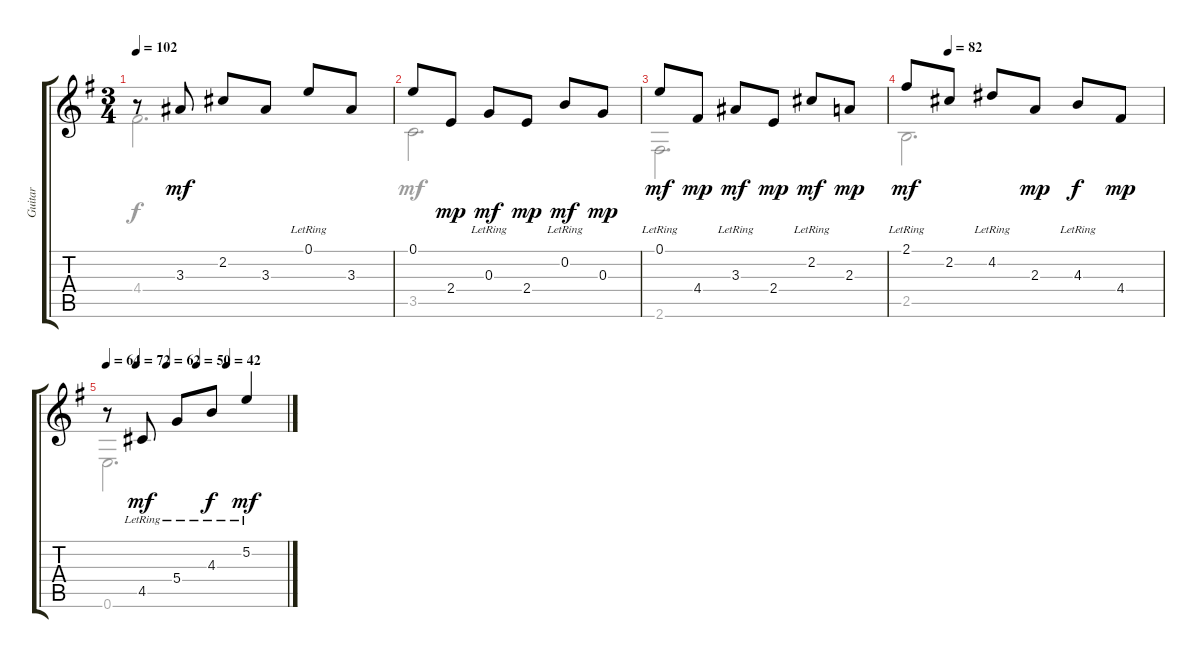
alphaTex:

\track ("Guitar" "Guitar") {instrument acousticguitarnylon}
\staff {score tabs}
\tuning (E4 B3 G3 D3 A2 E2) {hide}
\voice
\ts (3 4)
\tempo 102
\clef g2
\ks g
r.8{dy mf} 3.3.8 2.2.8 3.3.8 0.1{lr}.8 3.3.8 |
0.1.8 2.4.8{dy mp} 0.3{lr}.8{dy mf} 2.4.8{dy mp} 0.2{lr}.8{dy mf} 0.3.8{dy mp} |
0.1{lr}.8{dy mf} 4.4.8{dy mp} 3.3{lr}.8{dy mf} 2.4.8{dy mp} 2.2{lr}.8{dy mf} 2.3.8{dy mp} |
\tempo (82 0.16666666666666666)
2.1{lr}.8{dy mf} 2.2.8 4.2{lr}.8 2.3.8{dy mp} 4.3{lr}.8{dy f} 4.4.8{dy mp} |
\tempo 64
\tempo (72 0.16666666666666666)
\tempo (62 0.3333333333333333)
\tempo (50 0.5)
\tempo (42 0.6666666666666666)
r.8 4.5{lr}.8{dy mf} 5.4{lr}.8 4.3{lr}.8{dy f} 5.2{lr}.4{dy mf}
\voice
\clef g2
\ottava regular
\simile none
\ks g
4.4.2{d dy f} |
3.5.2{d dy mf} |
2.6.2{d} |
2.5.2{d} |
0.6.2{d}
